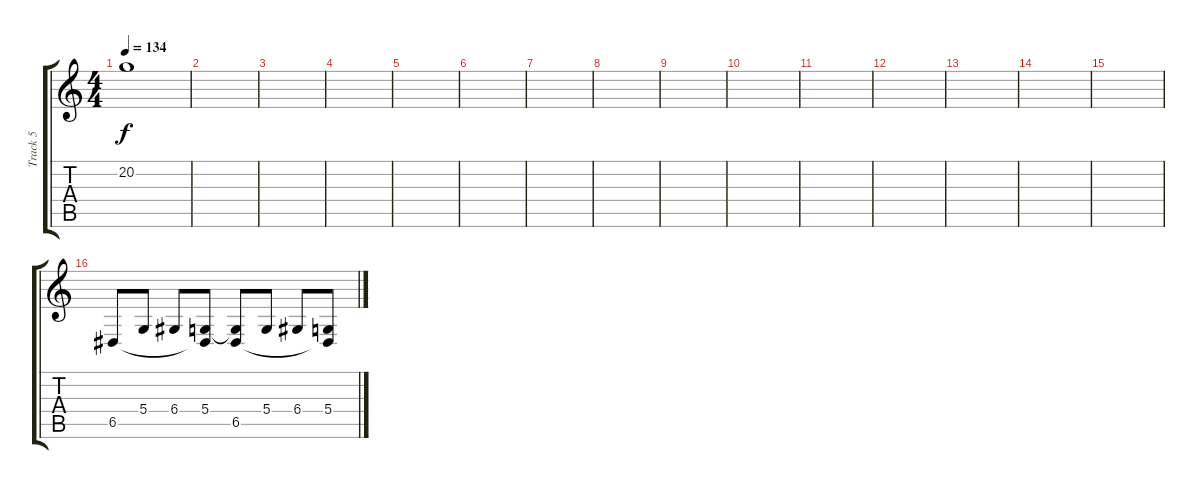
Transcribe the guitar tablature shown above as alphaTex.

\track ("Track 5" "Track 5") {instrument brightacousticpiano}
\staff {score tabs}
\tuning (E4 B3 G3 D3 A2 E2) {hide}
\ts (4 4)
\tempo 134
\clef g2
\ks c
20.2{t}.1{dy f} |
|
|
|
|
|
|
|
|
|
|
|
|
|
|
6.5.8{volume 10} 5.4.8 6.4.8 (5.4 6.5{t}).8 (5.4{t} 6.5).8 5.4.8 6.4.8 (5.4 6.5{t}).8
